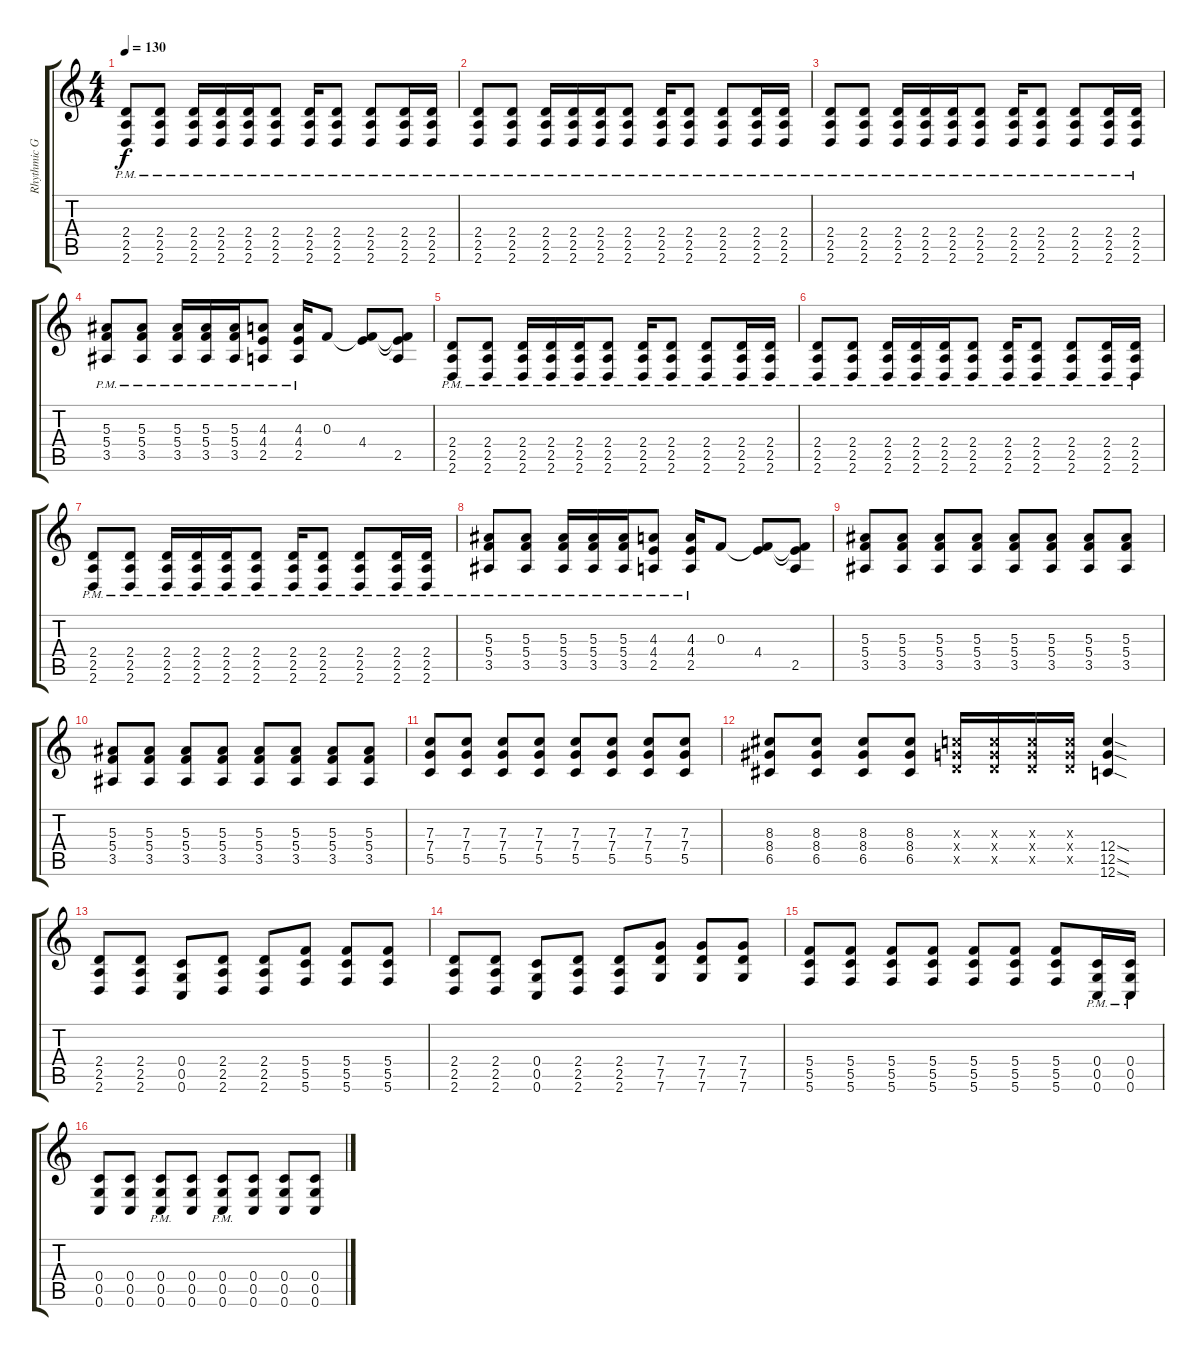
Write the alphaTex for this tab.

\track ("Rhythmic Guitar" "Rhythmic G") {instrument distortionguitar}
\staff {score tabs}
\tuning (D4 A3 F3 C3 G2 C2) {hide}
\ts (4 4)
\tempo 130
\clef g2
\ks c
(2.4{pm} 2.5{pm} 2.6{pm}).8{dy f} (2.4{pm} 2.5{pm} 2.6{pm}).8 (2.4{pm} 2.5{pm} 2.6{pm}).16 (2.4{pm} 2.5{pm} 2.6{pm}).16 (2.4{pm} 2.5{pm} 2.6{pm}).16 (2.4{pm} 2.5{pm} 2.6{pm}).8 (2.4{pm} 2.5{pm} 2.6{pm}).16 (2.4{pm} 2.5{pm} 2.6{pm}).8 (2.4{pm} 2.5{pm} 2.6{pm}).8 (2.4{pm} 2.5{pm} 2.6{pm}).16 (2.4{pm} 2.5{pm} 2.6{pm}).16 |
(2.4{pm} 2.5{pm} 2.6{pm}).8 (2.4{pm} 2.5{pm} 2.6{pm}).8 (2.4{pm} 2.5{pm} 2.6{pm}).16 (2.4{pm} 2.5{pm} 2.6{pm}).16 (2.4{pm} 2.5{pm} 2.6{pm}).16 (2.4{pm} 2.5{pm} 2.6{pm}).8 (2.4{pm} 2.5{pm} 2.6{pm}).16 (2.4{pm} 2.5{pm} 2.6{pm}).8 (2.4{pm} 2.5{pm} 2.6{pm}).8 (2.4{pm} 2.5{pm} 2.6{pm}).16 (2.4{pm} 2.5{pm} 2.6{pm}).16 |
(2.4{pm} 2.5{pm} 2.6{pm}).8 (2.4{pm} 2.5{pm} 2.6{pm}).8 (2.4{pm} 2.5{pm} 2.6{pm}).16 (2.4{pm} 2.5{pm} 2.6{pm}).16 (2.4{pm} 2.5{pm} 2.6{pm}).16 (2.4{pm} 2.5{pm} 2.6{pm}).8 (2.4{pm} 2.5{pm} 2.6{pm}).16 (2.4{pm} 2.5{pm} 2.6{pm}).8 (2.4{pm} 2.5{pm} 2.6{pm}).8 (2.4{pm} 2.5{pm} 2.6{pm}).16 (2.4{pm} 2.5{pm} 2.6{pm}).16 |
(5.3{pm} 5.4{pm} 3.5{pm}).8 (5.3{pm} 5.4{pm} 3.5{pm}).8 (5.3{pm} 5.4{pm} 3.5{pm}).16 (5.3{pm} 5.4{pm} 3.5{pm}).16 (5.3{pm} 5.4{pm} 3.5{pm}).16 (4.3{pm} 4.4{pm} 2.5{pm}).8 (4.3{pm} 4.4{pm} 2.5{pm}).16 0.3.8 (0.3{t} 4.4).8 (0.3{t} 4.4{t} 2.5).8 |
(2.4{pm} 2.5{pm} 2.6{pm}).8 (2.4{pm} 2.5{pm} 2.6{pm}).8 (2.4{pm} 2.5{pm} 2.6{pm}).16 (2.4{pm} 2.5{pm} 2.6{pm}).16 (2.4{pm} 2.5{pm} 2.6{pm}).16 (2.4{pm} 2.5{pm} 2.6{pm}).8 (2.4{pm} 2.5{pm} 2.6{pm}).16 (2.4{pm} 2.5{pm} 2.6{pm}).8 (2.4{pm} 2.5{pm} 2.6{pm}).8 (2.4{pm} 2.5{pm} 2.6{pm}).16 (2.4{pm} 2.5{pm} 2.6{pm}).16 |
(2.4{pm} 2.5{pm} 2.6{pm}).8 (2.4{pm} 2.5{pm} 2.6{pm}).8 (2.4{pm} 2.5{pm} 2.6{pm}).16 (2.4{pm} 2.5{pm} 2.6{pm}).16 (2.4{pm} 2.5{pm} 2.6{pm}).16 (2.4{pm} 2.5{pm} 2.6{pm}).8 (2.4{pm} 2.5{pm} 2.6{pm}).16 (2.4{pm} 2.5{pm} 2.6{pm}).8 (2.4{pm} 2.5{pm} 2.6{pm}).8 (2.4{pm} 2.5{pm} 2.6{pm}).16 (2.4{pm} 2.5{pm} 2.6{pm}).16 |
(2.4{pm} 2.5{pm} 2.6{pm}).8 (2.4{pm} 2.5{pm} 2.6{pm}).8 (2.4{pm} 2.5{pm} 2.6{pm}).16 (2.4{pm} 2.5{pm} 2.6{pm}).16 (2.4{pm} 2.5{pm} 2.6{pm}).16 (2.4{pm} 2.5{pm} 2.6{pm}).8 (2.4{pm} 2.5{pm} 2.6{pm}).16 (2.4{pm} 2.5{pm} 2.6{pm}).8 (2.4{pm} 2.5{pm} 2.6{pm}).8 (2.4{pm} 2.5{pm} 2.6{pm}).16 (2.4{pm} 2.5{pm} 2.6{pm}).16 |
(5.3{pm} 5.4{pm} 3.5{pm}).8 (5.3{pm} 5.4{pm} 3.5{pm}).8 (5.3{pm} 5.4{pm} 3.5{pm}).16 (5.3{pm} 5.4{pm} 3.5{pm}).16 (5.3{pm} 5.4{pm} 3.5{pm}).16 (4.3{pm} 4.4{pm} 2.5{pm}).8 (4.3{pm} 4.4{pm} 2.5{pm}).16 0.3.8 (0.3{t} 4.4).8 (0.3{t} 4.4{t} 2.5).8 |
(5.3 5.4 3.5).8 (5.3 5.4 3.5).8 (5.3 5.4 3.5).8 (5.3 5.4 3.5).8 (5.3 5.4 3.5).8 (5.3 5.4 3.5).8 (5.3 5.4 3.5).8 (5.3 5.4 3.5).8 |
(5.3 5.4 3.5).8 (5.3 5.4 3.5).8 (5.3 5.4 3.5).8 (5.3 5.4 3.5).8 (5.3 5.4 3.5).8 (5.3 5.4 3.5).8 (5.3 5.4 3.5).8 (5.3 5.4 3.5).8 |
(7.3 7.4 5.5).8 (7.3 7.4 5.5).8 (7.3 7.4 5.5).8 (7.3 7.4 5.5).8 (7.3 7.4 5.5).8 (7.3 7.4 5.5).8 (7.3 7.4 5.5).8 (7.3 7.4 5.5).8 |
(8.3 8.4 6.5).8 (8.3 8.4 6.5).8 (8.3 8.4 6.5).8 (8.3 8.4 6.5).8 (7.3{x} 7.4{x} 7.5{x}).16 (7.3{x} 7.4{x} 7.5{x}).16 (7.3{x} 7.4{x} 7.5{x}).16 (7.3{x} 7.4{x} 7.5{x}).16 (12.4{sod} 12.5{sod} 12.6{sod}).4 |
(2.4 2.5 2.6).8 (2.4 2.5 2.6).8 (0.4 0.5 0.6).8 (2.4 2.5 2.6).8 (2.4 2.5 2.6).8 (5.4 5.5 5.6).8 (5.4 5.5 5.6).8 (5.4 5.5 5.6).8 |
(2.4 2.5 2.6).8 (2.4 2.5 2.6).8 (0.4 0.5 0.6).8 (2.4 2.5 2.6).8 (2.4 2.5 2.6).8 (7.4 7.5 7.6).8 (7.4 7.5 7.6).8 (7.4 7.5 7.6).8 |
(5.4 5.5 5.6).8 (5.4 5.5 5.6).8 (5.4 5.5 5.6).8 (5.4 5.5 5.6).8 (5.4 5.5 5.6).8 (5.4 5.5 5.6).8 (5.4 5.5 5.6).8 (0.4{pm} 0.5{pm} 0.6{pm}).16 (0.4{pm} 0.5{pm} 0.6{pm}).16 |
(0.4 0.5 0.6).8 (0.4 0.5 0.6).8 (0.4{pm} 0.5{pm} 0.6{pm}).8 (0.4 0.5 0.6).8 (0.4{pm} 0.5{pm} 0.6{pm}).8 (0.4 0.5 0.6).8 (0.4 0.5 0.6).8 (0.4 0.5 0.6).8
